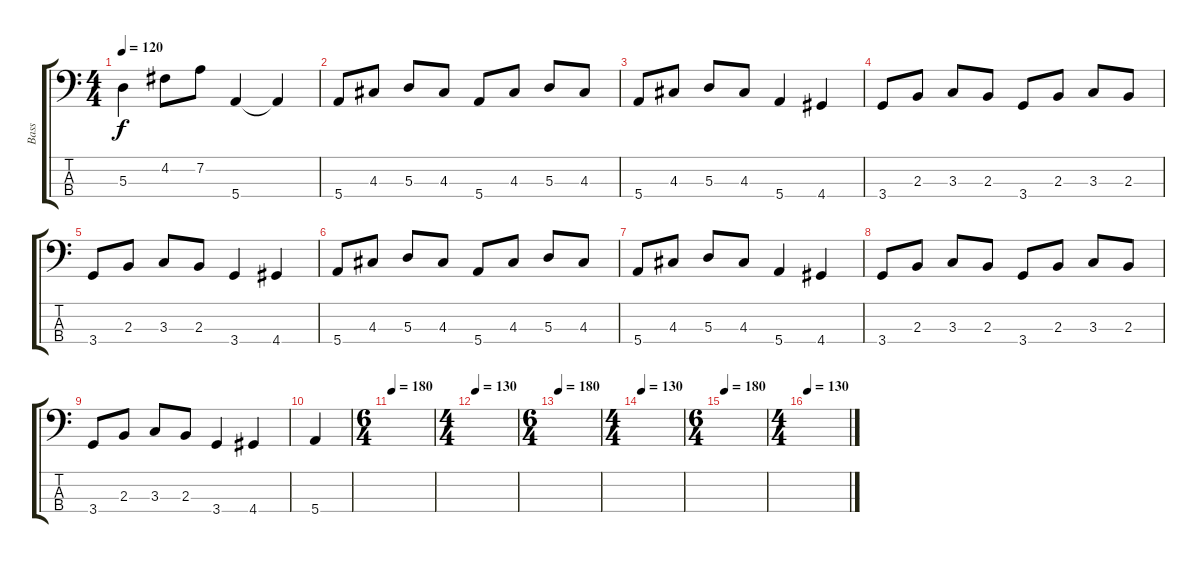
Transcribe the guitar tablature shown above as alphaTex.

\track ("Bass " "Bass ") {instrument electricbasspick}
\staff {score tabs}
\tuning (G2 D2 A1 E1) {hide}
\ts (4 4)
\tempo 120
\clef f4
\ks c
5.3.4{dy f} 4.2.8 7.2.8 5.4.4 5.4{t}.4 |
5.4.8 4.3.8 5.3.8 4.3.8 5.4.8 4.3.8 5.3.8 4.3.8 |
5.4.8 4.3.8 5.3.8 4.3.8 5.4.4 4.4.4 |
3.4.8 2.3.8 3.3.8 2.3.8 3.4.8 2.3.8 3.3.8 2.3.8 |
3.4.8 2.3.8 3.3.8 2.3.8 3.4.4 4.4.4 |
5.4.8 4.3.8 5.3.8 4.3.8 5.4.8 4.3.8 5.3.8 4.3.8 |
5.4.8 4.3.8 5.3.8 4.3.8 5.4.4 4.4.4 |
3.4.8 2.3.8 3.3.8 2.3.8 3.4.8 2.3.8 3.3.8 2.3.8 |
3.4.8 2.3.8 3.3.8 2.3.8 3.4.4 4.4.4 |
5.4.4 |
\ts (6 4)
\tempo 180
|
\ts (4 4)
\tempo 130
|
\ts (6 4)
\tempo 180
|
\ts (4 4)
\tempo 130
|
\ts (6 4)
\tempo 180
|
\ts (4 4)
\tempo 130
